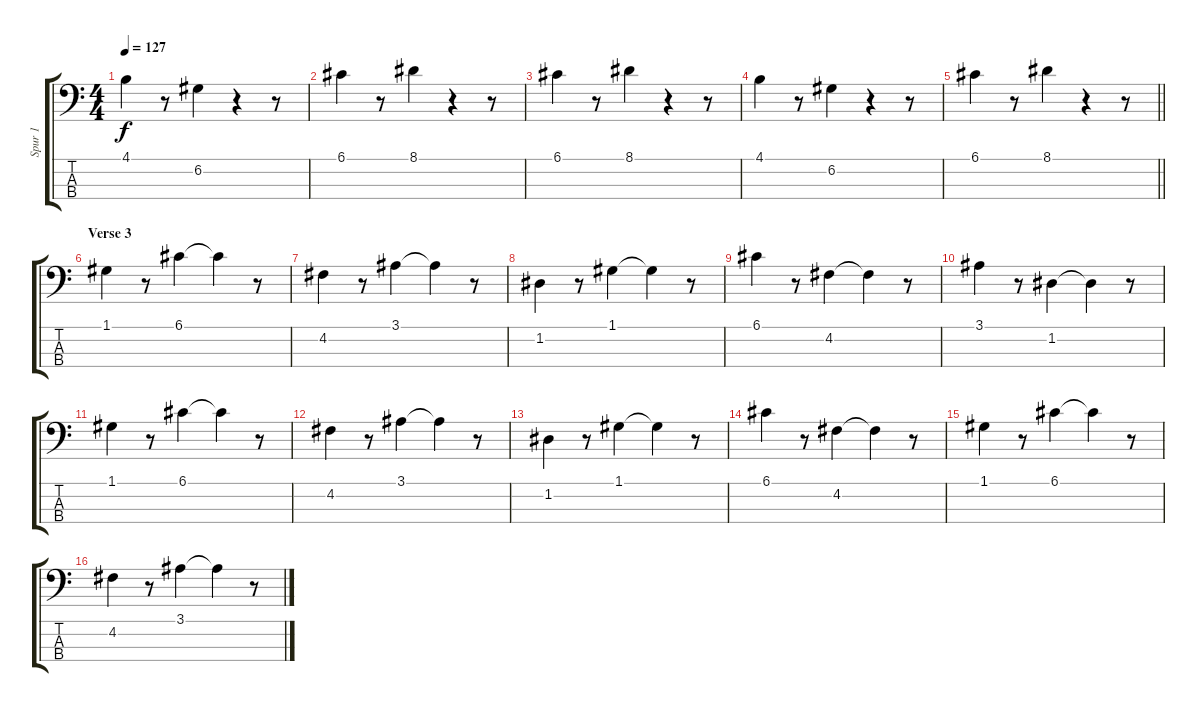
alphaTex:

\track ("Spur 1" "Spur 1") {instrument electricbassfinger}
\staff {score tabs}
\tuning (G2 D2 A1 E1) {hide}
\ts (4 4)
\tempo 127
\clef f4
\ks c
4.1.4{dy f} r.8 6.2.4 r.4 r.8 |
6.1.4 r.8 8.1.4 r.4 r.8 |
6.1.4 r.8 8.1.4 r.4 r.8 |
4.1.4 r.8 6.2.4 r.4 r.8 |
\barLineRight lightlight
6.1.4 r.8 8.1.4 r.4 r.8 |
\section ("" "Verse 3")
1.1.4 r.8 6.1.4 6.1{t}.4 r.8 |
4.2.4 r.8 3.1.4 3.1{t}.4 r.8 |
1.2.4 r.8 1.1.4 1.1{t}.4 r.8 |
6.1.4 r.8 4.2.4 4.2{t}.4 r.8 |
3.1.4 r.8 1.2.4 1.2{t}.4 r.8 |
1.1.4 r.8 6.1.4 6.1{t}.4 r.8 |
4.2.4 r.8 3.1.4 3.1{t}.4 r.8 |
1.2.4 r.8 1.1.4 1.1{t}.4 r.8 |
6.1.4 r.8 4.2.4 4.2{t}.4 r.8 |
1.1.4 r.8 6.1.4 6.1{t}.4 r.8 |
4.2.4 r.8 3.1.4 3.1{t}.4 r.8
